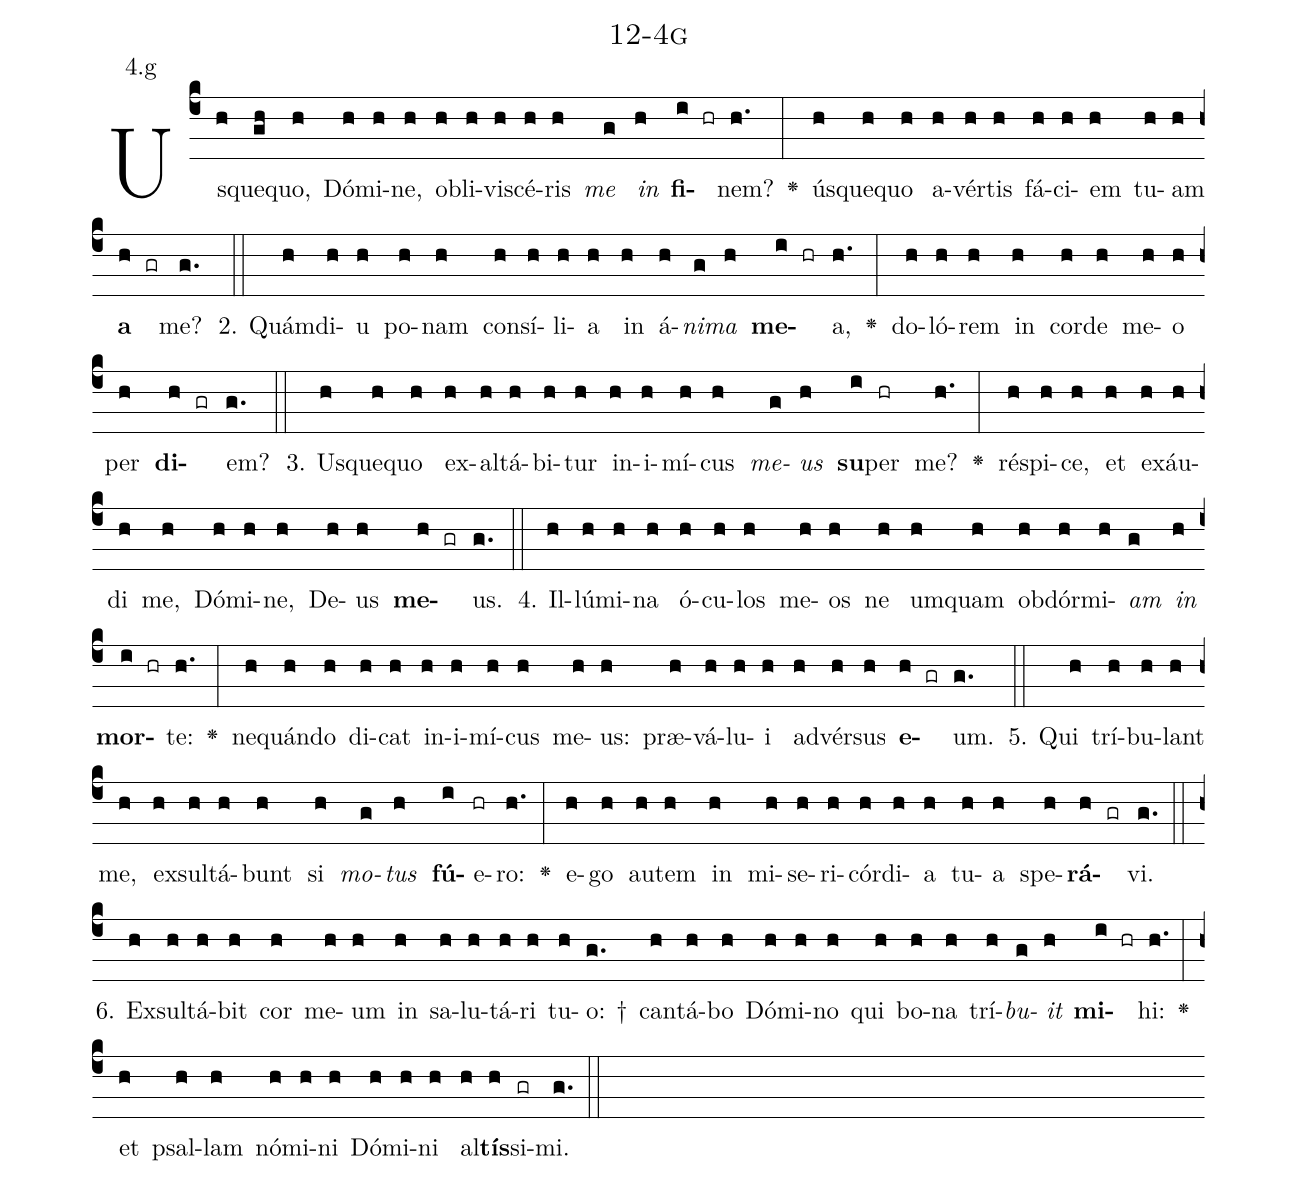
name: 12-4g;
annotation: 4.g;
%%
(c4)Us(h)que(gh)quo,(h) Dó(h)mi(h)ne,(h) ob(h)li(h)vi(h)scé(h)ris(h) <i>me</i>(g) <i>in</i>(h) <b>fi</b>(i hr)nem?(h.) <v>\greheightstar</v>(:) ús(h)que(h)quo(h) a(h)vér(h)tis(h) fá(h)ci(h)em(h) tu(h)am(h) <b>a</b>(h gr) me?(g.) (::)
2. Quám(h)di(h)u(h) po(h)nam(h) con(h)sí(h)li(h)a(h) in(h) á(h)<i>ni</i>(g)<i>ma</i>(h) <b>me</b>(i hr)a,(h.) <v>\greheightstar</v>(:) do(h)ló(h)rem(h) in(h) cor(h)de(h) me(h)o(h) per(h) <b>di</b>(h gr)em?(g.) (::)
3. Us(h)que(h)quo(h) ex(h)al(h)tá(h)bi(h)tur(h) in(h)i(h)mí(h)cus(h) <i>me</i>(g)<i>us</i>(h) <b>su</b>(i)per(hr) me?(h.) <v>\greheightstar</v>(:) ré(h)spi(h)ce,(h) et(h) ex(h)áu(h)di(h) me,(h) Dó(h)mi(h)ne,(h) De(h)us(h) <b>me</b>(h gr)us.(g.) (::)
4. Il(h)lú(h)mi(h)na(h) ó(h)cu(h)los(h) me(h)os(h) ne(h) um(h)quam(h) ob(h)dór(h)mi(h)<i>am</i>(g) <i>in</i>(h) <b>mor</b>(i hr)te:(h.) <v>\greheightstar</v>(:) ne(h)quán(h)do(h) di(h)cat(h) in(h)i(h)mí(h)cus(h) me(h)us:(h) præ(h)vá(h)lu(h)i(h) ad(h)vér(h)sus(h) <b>e</b>(h gr)um.(g.) (::)
5. Qui(h) trí(h)bu(h)lant(h) me,(h) ex(h)sul(h)tá(h)bunt(h) si(h) <i>mo</i>(g)<i>tus</i>(h) <b>fú</b>(i)e(hr)ro:(h.) <v>\greheightstar</v>(:) e(h)go(h) au(h)tem(h) in(h) mi(h)se(h)ri(h)cór(h)di(h)a(h) tu(h)a(h) spe(h)<b>rá</b>(h gr)vi.(g.) (::)
6. Ex(h)sul(h)tá(h)bit(h) cor(h) me(h)um(h) in(h) sa(h)lu(h)tá(h)ri(h) tu(h)o: †(g.) can(h)tá(h)bo(h) Dó(h)mi(h)no(h) qui(h) bo(h)na(h) trí(h)<i>bu</i>(g)<i>it</i>(h) <b>mi</b>(i hr)hi:(h.) <v>\greheightstar</v>(:) et(h) psal(h)lam(h) nó(h)mi(h)ni(h) Dó(h)mi(h)ni(h) al(h)<b>tís</b>(h)si(gr)mi.(g.) (::)
